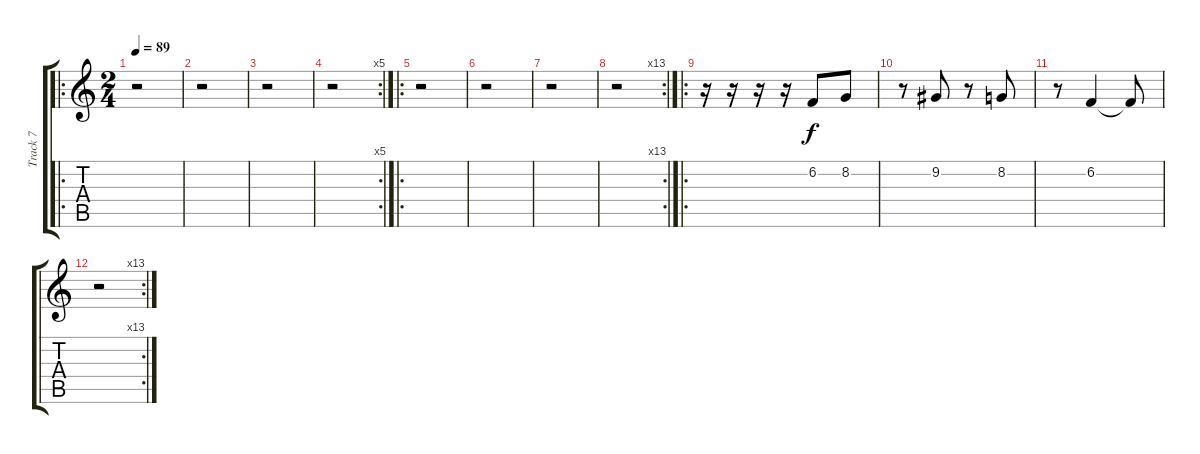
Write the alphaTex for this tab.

\track ("Track 7" "Track 7") {instrument fx4atmosphere}
\staff {score tabs}
\tuning (E4 B3 G3 D3 A2 E2) {hide}
\ro
\ts (2 4)
\tempo 89
\clef g2
\ks c
r.2{dy f} |
r.2 |
r.2 |
\rc 5
r.2 |
\ro
r.2 |
r.2 |
r.2 |
\rc 13
r.2 |
\ro
r.16 r.16 r.16 r.16 6.2.8 8.2.8 |
r.8 9.2.8 r.8 8.2.8 |
r.8 6.2.4 6.2{t}.8 |
\rc 13
r.2
